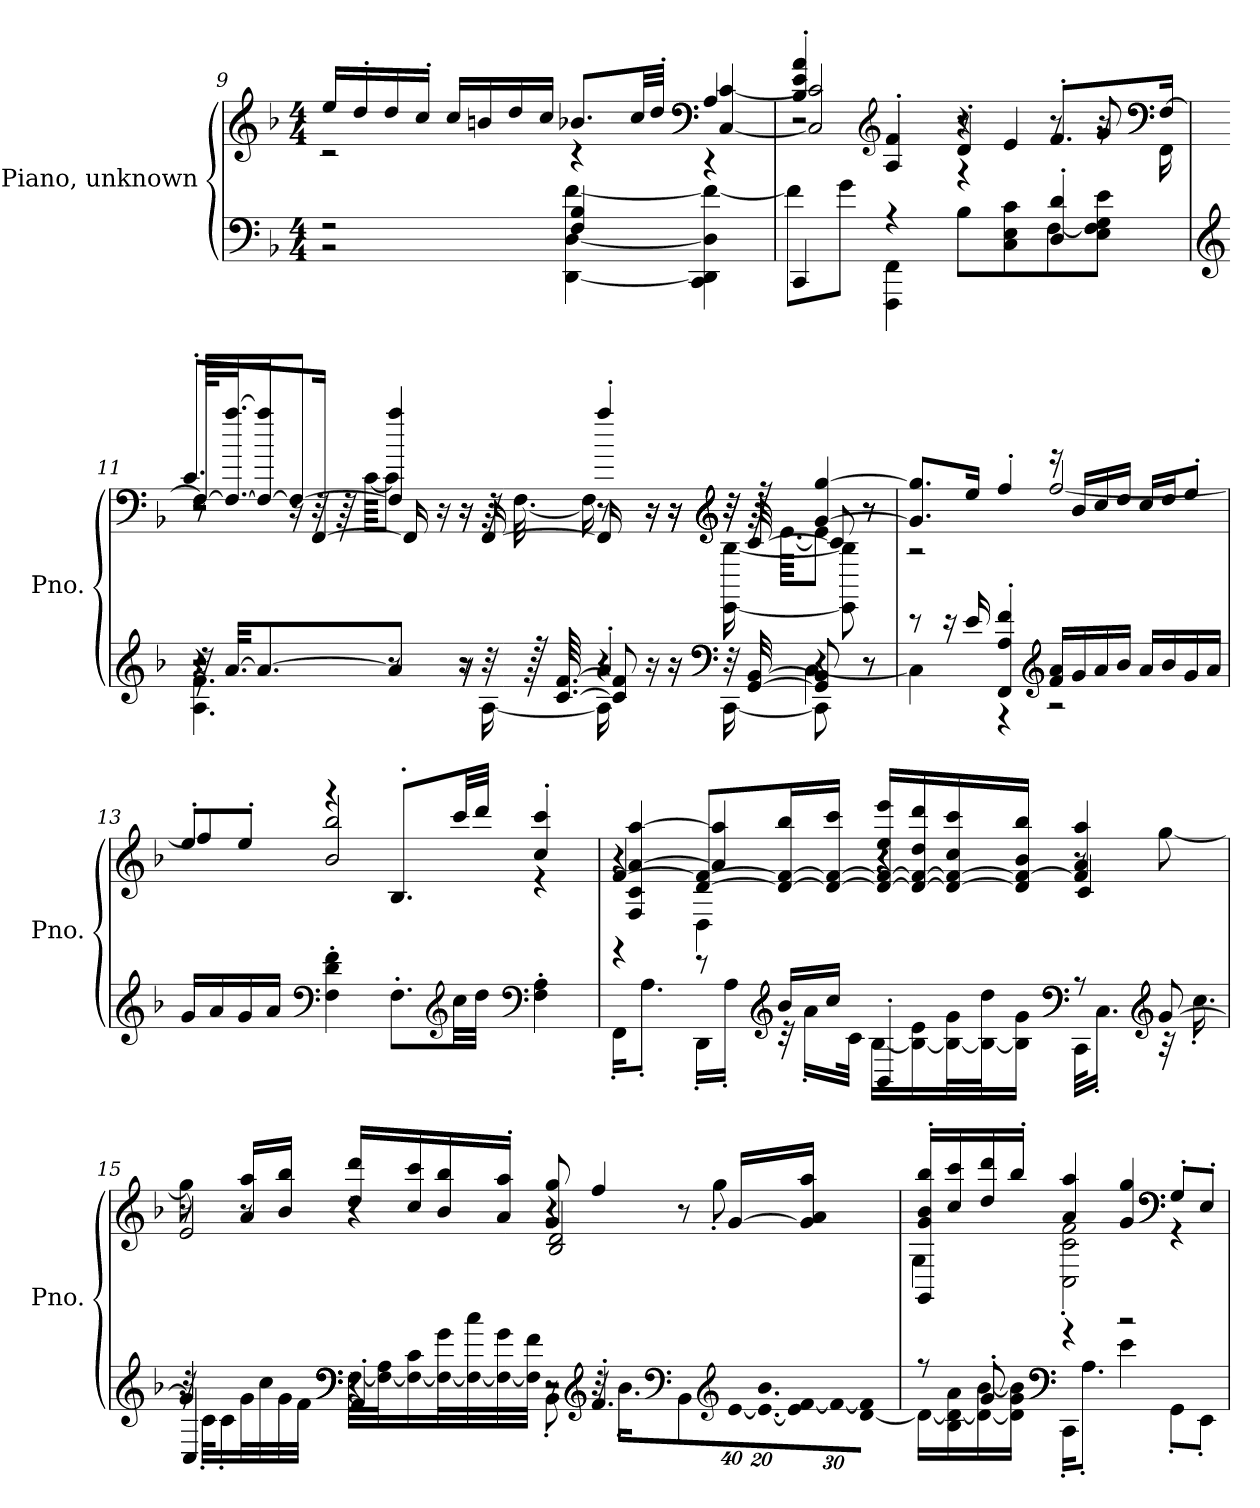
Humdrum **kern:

**kern	**kern
*part1	*part1
*staff2	*staff1
*I"Piano, unknown	*
*I'Pno.	*
*clefF4	*clefG2
*k[b-]	*k[b-]
*M4/4	*M4/4
=9	=9
*^	*^
2r	2r	16ee/LL	2r
.	.	16dd'/	.
.	.	16dd/	.
.	.	16cc'/JJ	.
.	.	16cc/LL	.
.	.	16bn/	.
.	.	16dd/	.
.	.	16cc/JJ	.
4F/ 4B-/	[4DD\ [4D\ [4f\	8.b-X/L	4r
.	.	32cc/LL	.
.	.	32dd'/JJJ	.
*	*	*clefF4	*
4r	4CC\ 4DD\] 4D\] 4f\_	4A/	[4C/ [4c/
=10	=10	=10	=10
*	*	*	*^
4CC/	8f\L]	4B-/' 4e/' 4a/'	2C/] 2c/]	2r
.	8g\J	.	.	.
*	*	*clefG2	*	*
4r	4FFF\ 4FF\	4A/' 4f/'	.	.
4r	8B-\L	4d'/	8r	4r
.	8C\ 8E\ 8c\	.	4e/	.
4D/' 4d/'	[8F\	8.f'/L	.	8r
.	8E\ 8F\] 8G\ 8e\J	.	8g/	16r
*	*	*clefF4	*	*
.	.	[16F/Jk	.	16FF\
*v	*v	*	*	*
*	*v	*v	*v
!!LO:LB:g=z
=11	=11
*clefG2	*
*^	*^
*	*^	*	*^
*	*	*^	*	*	*^
64r	4.A\ 4.f\	4r	2r	64F/KLLL_	2r	8.c'/L	8r
[32.a/KKL	.	.	.	32.F/_ [32.aa/J	.	.	.
8.a/_	.	.	.	16F/_ 16aa/]J	.	.	.
.	.	.	.	8F/J_	.	.	16r
.	.	.	.	.	.	[16FF/Jk	32r
.	.	.	.	.	.	.	64r
.	.	.	.	.	.	.	[64c\KKKL
8a/J]	.	8r	.	4F/] 4aa/	.	16FF/]	8c\J]
.	.	.	.	.	.	16r	.
8r	16r	16r	.	.	.	16r	16r
.	[16A\	32r	.	.	.	[16FF/	64r
.	.	.	.	.	.	.	[32.F\
.	.	128r	.	.	.	.	.
.	.	[64.c/ [64.f/	.	.	.	.	.
4a'/	16A\]	8c/] 8f/]	4r	4aa'/	8r	16FF/]	16F\]
.	16r	.	.	.	.	16r	16r
.	16r	16r	.	.	16r	16r	16r
*clefF4	*	*	*	*clefG2	*	*	*
.	[16CC\	32r	.	.	32r	32r	[16EE\ [16B-\
.	.	[32GG/ [32BB-/	.	.	128r	[32c/	.
.	.	.	.	.	[64.e\KKKL	.	.
4r	8CC\]	8GG/] 8BB-/]	[4C\	[4g/ [4gg/	8e\J]	8c/]	8EE\] 8B-\]
.	8r	8r	.	.	8r	8r	8r
*	*v	*v	*v	*	*	*	*
*	*	*	*v	*v	*v
!!LO:LB:g=z
=12	=12	=12	=12
8r	4C\]	8.g/] 8.gg/]L	2r
16r	.	.	.
16e/	.	16ee/Jk	.
4FF/' 4A/' 4f/'	4r	4ff'/	.
*clefG2	*	*	*
16f/ 16a/LL	2r	16r	[2ff/
16g/	.	16b-/LL	.
16a/	.	16cc/	.
16b-/JJ	.	16dd/JJ	.
16a/LL	.	16cc/LL	.
16b-/	.	16dd/J	.
16g/	.	8ee'/J	.
16a/JJ	.	.	.
*v	*v	*	*
=13	=13	=13
16g/LL	8ee'/L	4ff/]
16a/	.	.
16g/	8ee'/J	.
16a/JJ	.	.
*clefF4	*	*
4F\' 4d\' 4f\'	4r	2b-/ 2bb-/
8.F'\L	8.B-'/L	.
*clefG2	*	*
32cc\LL	32ccc/LL	.
32dd\JJJ	32ddd/JJJ	.
*clefF4	*	*
4F\' 4A\'	4cc/' 4ccc/'	4r
!!LO:LB:g=z
=14	=14	=14
*^	*	*^
4r	16FF'\KL	[4f/	4r	4F/ 4c/ [4a/ [4aa/
.	8.A'\J	.	.	.
8r	16DD'\LL	[8d/ 8f/_L	4D\	4a/] 4aa/]
.	16A'\JJ	.	.	.
*clefG2	*	*	*	*
16b-/LL	32r	16d/_ 16f/_ 16bb-/L	.	.
.	16a'\LL	.	.	.
16cc/JJ	.	16d/_ 16f/_ 16ccc/JJ	.	.
.	32c\JJk	.	.	.
4BB-'/	[16B-\LL	16d/_ 16f/_ 16ee/ 16eee/LL	4r	4r
.	16B-\_ 16e\	16d/_ 16f/_ 16dd/ 16ddd/	.	.
.	32B-\_ 32g\L	16d/_ 16f/_ 16cc/ 16ccc/	.	.
.	32B-\_ 32dd\J	.	.	.
.	16B-\] 16g\JJ	16d/] 16f/_ 16b-/ 16bb-/JJ	.	.
*clefF4	*	*	*	*
8r	32CC\KLL	4f/] 4a/ 4aa/	8r	4c/
.	16.C'\JJ	.	.	.
*clefG2	*	*	*	*
[8g/	32r	.	[8gg\	.
.	16.cc'\	.	.	.
!!LO:PB:g=z	!!	!!
=15	=15	=15	=15	=15
*	*^	*	*	*
4g/]	32r	4C/	8r	8gg\]	2e/
.	32c'\KLL	.	.	.	.
.	16c'\	.	.	.	.
.	32g\L	.	16a/ 16aa/LL	8r	.
.	32cc\	.	.	.	.
.	32g\	.	16b-/ 16bb-/JJ	.	.
.	32f\JJJ	.	.	.	.
*clefF4	*	*	*	*	*
4r	[32F\LLL	4AA'/	16dd/ 16ddd/LL	4r	.
.	32F\_ 32A\J	.	.	.	.
.	16F\_ 16c\	.	16cc/ 16ccc/	.	.
.	32F\_ 32g\L	.	16b-/ 16bb-/	.	.
.	32F\_ 32cc\	.	.	.	.
.	32F\_ 32g\	.	16a/' 16aa/'JJ	.	.
.	32F\] 32f\JJJ	.	.	.	.
8r	8BB-'\	2r	8g/ 8gg/	4r	2B-/ 2d/
*clefG2	*	*	*	*	*
4.f'/	32r	.	4ff/	.	.
.	16.b-'\KL	.	.	.	.
*clefF4	*	*	*	*	*
.	8BB-'\	.	.	8r	.
*clefG2	*	*	*	*	*
*	*Xbrackettup	*	*	*	*
!	!LO:N:vis=32	!	!	!	!
.	[640%23e\LL	.	[16g/LL	8gg'\	.
!	!LO:N:vis=64.	!	!	!	!
.	640%17e\_ 640%17b-\L	.	.	.	.
!	!LO:N:vis=256	!	!	!	!
.	1920%17e\] [1920%17f\K	.	16g/] 16a/ 16aa/JJ	.	.
!	!LO:N:vis=64	!	!	!	!
.	960%17f\J_	.	.	.	.
!	!LO:N:vis=32	!	!	!	!
.	[640%23d\ 640%23f\]JJJ	.	.	.	.
*	*v	*v	*	*	*
*	*	*	*v	*v
!!LO:LB:g=z
=16	=16	=16	=16
8r	16d\LL_	16GG/' 16g/' 16b-/' 16bb-/'LL	4G\
.	16B-\ 16d\_ 16a\	16cc/ 16ccc/	.
8g'/	16d\_ [16b-\	16dd/ 16ddd/	.
.	16d\] 16g\ 16b-\]JJ	16bb-'/JJ	.
*clefF4	*	*	*
4r	16CC'\KL	4a/ 4aa/	2C\' 2c\' 2f\'
.	8.A'\J	.	.
2r	4e\	4g/ 4gg/	.
*	*	*clefF4	*
.	8GG'\L	8G'/L	4r
.	8EE'\J	8E'/J	.
*v	*v	*	*
*	*v	*v
=	=
*-	*-
